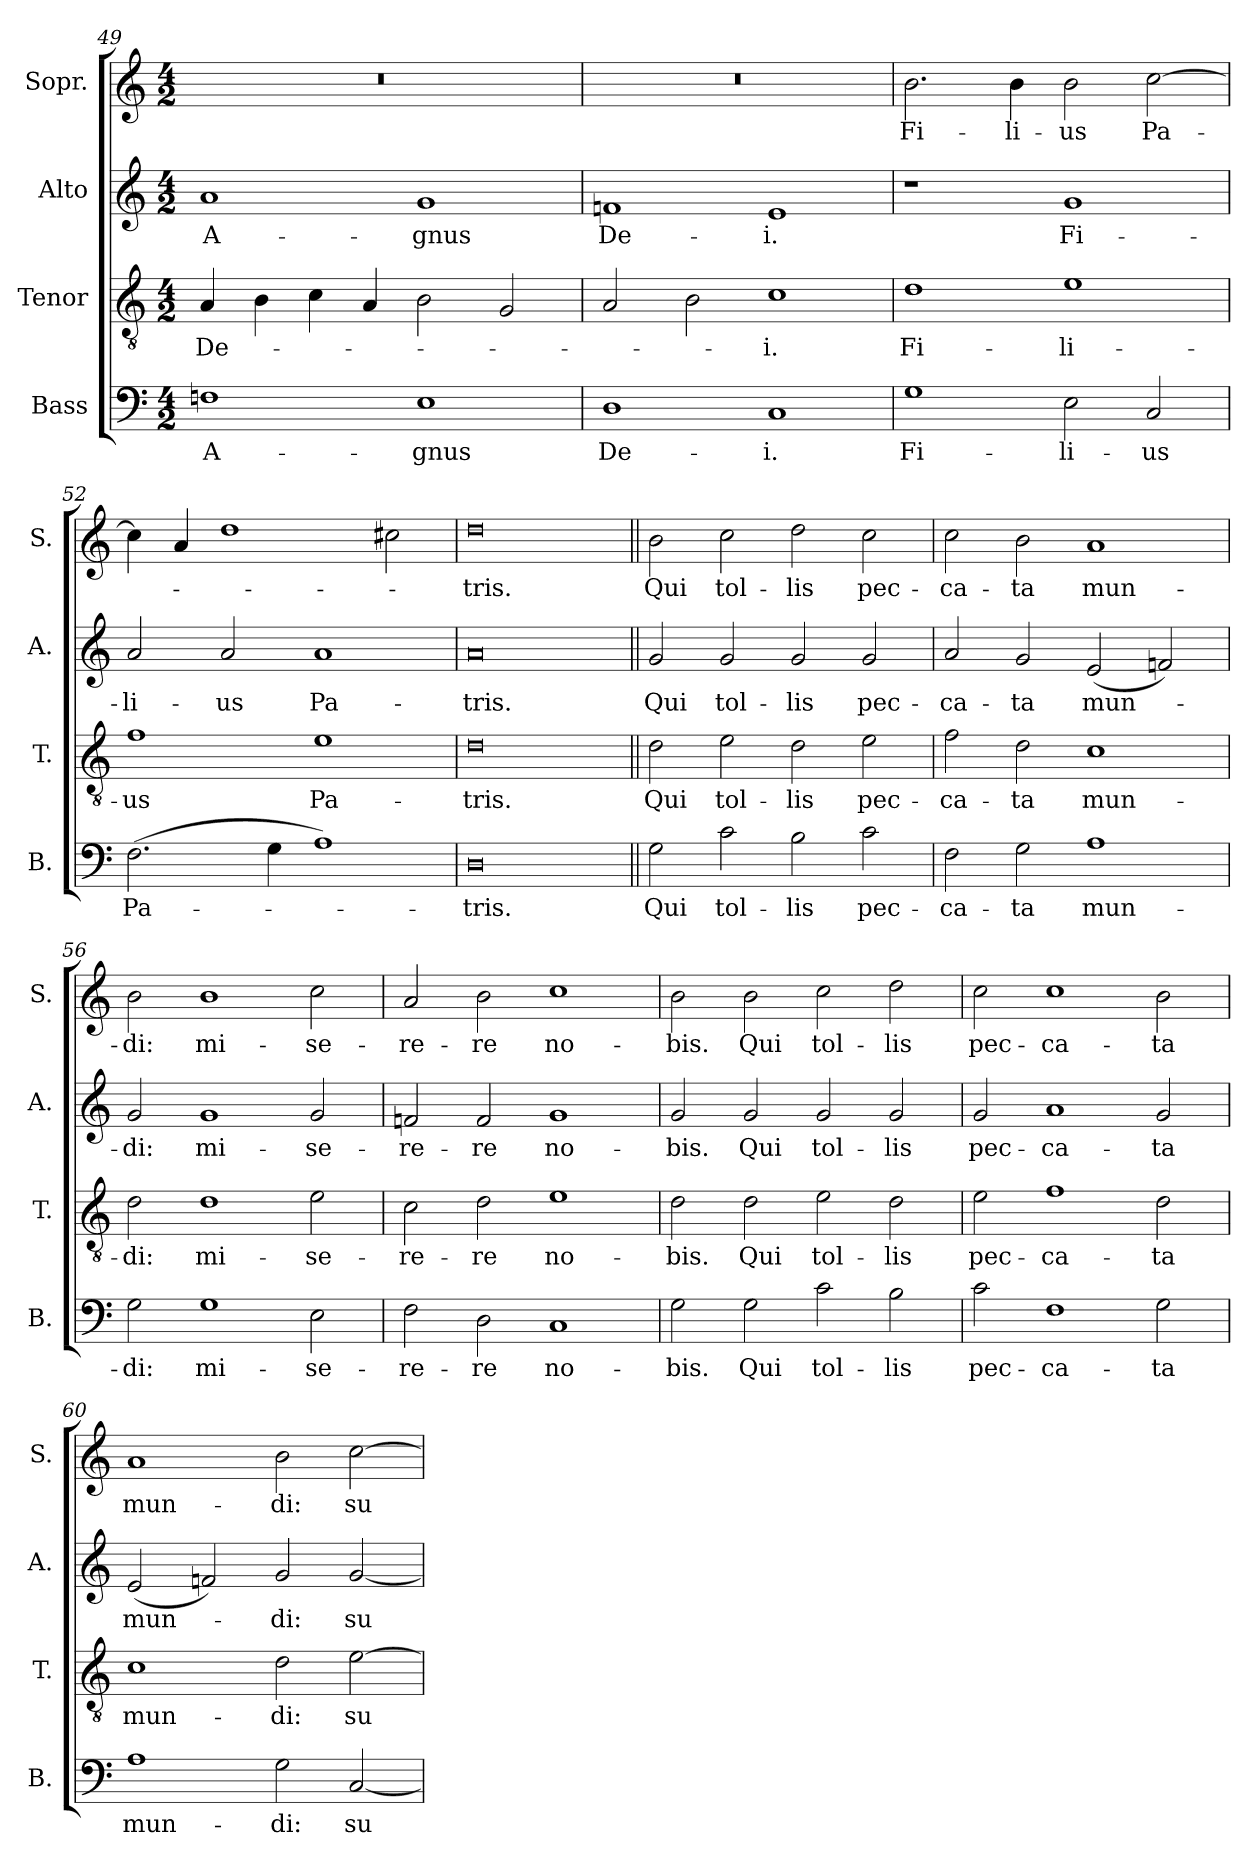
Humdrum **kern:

**kern	**text	**kern	**text	**kern	**text	**kern	**text
*part4	*part4	*part3	*part3	*part2	*part2	*part1	*part1
*staff4	*staff4	*staff3	*staff3	*staff2	*staff2	*staff1	*staff1
*I"Bass	*	*I"Tenor	*	*I"Alto	*	*I"Sopr.	*
*I'B.	*	*I'T.	*	*I'A.	*	*I'S.	*
*clefF4	*	*clefGv2	*	*clefG2	*	*clefG2	*
*	*	*ITrd7c12	*	*	*	*	*
*k[]	*	*k[]	*	*k[]	*	*k[]	*
*M4/2	*	*M4/2	*	*M4/2	*	*M4/2	*
=49	=49	=49	=49	=49	=49	=49	=49
1Fn	A-	4AA/	De-	1a	A-	0r	.
.	.	4BB\	.	.	.	.	.
.	.	4C\	.	.	.	.	.
.	.	4AA/	.	.	.	.	.
1E	-gnus	2BB\	.	1g	-gnus	.	.
.	.	2GG/	.	.	.	.	.
=50	=50	=50	=50	=50	=50	=50	=50
1D	De-	2AA/	.	1fn	De-	0r	.
.	.	2BB\	.	.	.	.	.
1C	-i.	1C	-i.	1e	-i.	.	.
=51	=51	=51	=51	=51	=51	=51	=51
1G	Fi-	1D	Fi-	1r	.	2.b\	Fi-
.	.	.	.	.	.	4b\	-li-
2E\	-li-	1E	-li-	1g	Fi-	2b\	-us
2C/	-us	.	.	.	.	[2cc\	Pa-
=52	=52	=52	=52	=52	=52	=52	=52
(2.F\	Pa-	1F	-us	2a/	-li-	4cc\]	.
.	.	.	.	.	.	4a/	.
.	.	.	.	2a/	-us	1dd	.
4G\	.	.	.	.	.	.	.
1A)	.	1E	Pa-	1a	Pa-	.	.
.	.	.	.	.	.	2cc#X\	.
=53	=53	=53	=53	=53	=53	=53	=53
0D	-tris.	0D	-tris.	0a	-tris.	0dd	-tris.
=54||	=54||	=54||	=54||	=54||	=54||	=54||	=54||
2G\	Qui	2D\	Qui	2g/	Qui	2b\	Qui
2c\	tol-	2E\	tol-	2g/	tol-	2cc\	tol-
2B\	-lis	2D\	-lis	2g/	-lis	2dd\	-lis
2c\	pec-	2E\	pec-	2g/	pec-	2cc\	pec-
!!LO:LB:g=z
=55	=55	=55	=55	=55	=55	=55	=55
2F\	-ca-	2F\	-ca-	2a/	-ca-	2cc\	-ca-
2G\	-ta	2D\	-ta	2g/	-ta	2b\	-ta
1A	mun-	1C	mun-	(2e/	mun-	1a	mun-
.	.	.	.	2fn/)	.	.	.
=56	=56	=56	=56	=56	=56	=56	=56
2G\	-di:	2D\	-di:	2g/	-di:	2b\	-di:
1G	mi-	1D	mi-	1g	mi-	1b	mi-
2E\	-se-	2E\	-se-	2g/	-se-	2cc\	-se-
=57	=57	=57	=57	=57	=57	=57	=57
2F\	-re-	2C\	-re-	2fn/	-re-	2a/	-re-
2D\	-re	2D\	-re	2f/	-re	2b\	-re
1C	no-	1E	no-	1g	no-	1cc	no-
=58	=58	=58	=58	=58	=58	=58	=58
2G\	-bis.	2D\	-bis.	2g/	-bis.	2b\	-bis.
2G\	Qui	2D\	Qui	2g/	Qui	2b\	Qui
2c\	tol-	2E\	tol-	2g/	tol-	2cc\	tol-
2B\	-lis	2D\	-lis	2g/	-lis	2dd\	-lis
=59	=59	=59	=59	=59	=59	=59	=59
2c\	pec-	2E\	pec-	2g/	pec-	2cc\	pec-
1F	-ca-	1F	-ca-	1a	-ca-	1cc	-ca-
2G\	-ta	2D\	-ta	2g/	-ta	2b\	-ta
=60	=60	=60	=60	=60	=60	=60	=60
1A	mun-	1C	mun-	(2e/	mun-	1a	mun-
.	.	.	.	2fn/)	.	.	.
2G\	-di:	2D\	-di:	2g/	-di:	2b\	-di:
[2C/	su-	[2E\	su-	[2g/	su-	[2cc\	su-
=	=	=	=	=	=	=	=
*-	*-	*-	*-	*-	*-	*-	*-
